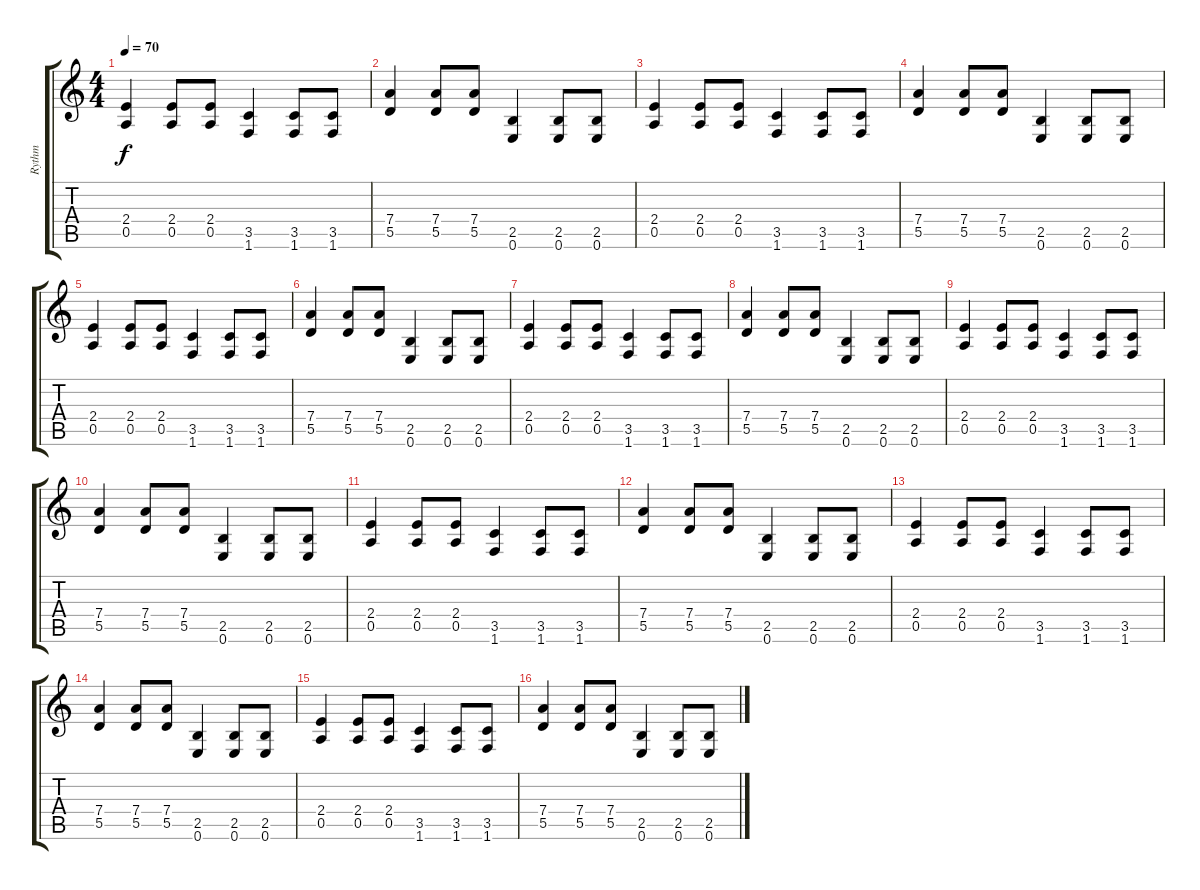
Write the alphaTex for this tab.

\track ("Rythm" "Rythm") {instrument overdrivenguitar}
\staff {score tabs}
\tuning (E4 B3 G3 D3 A2 E2) {hide}
\ts (4 4)
\tempo 70
\clef g2
\ks c
(2.4 0.5).4{dy f} (2.4 0.5).8 (2.4 0.5).8 (3.5 1.6).4 (3.5 1.6).8 (3.5 1.6).8 |
(7.4 5.5).4 (7.4 5.5).8 (7.4 5.5).8 (2.5 0.6).4 (2.5 0.6).8 (2.5 0.6).8 |
(2.4 0.5).4 (2.4 0.5).8 (2.4 0.5).8 (3.5 1.6).4 (3.5 1.6).8 (3.5 1.6).8 |
(7.4 5.5).4 (7.4 5.5).8 (7.4 5.5).8 (2.5 0.6).4 (2.5 0.6).8 (2.5 0.6).8 |
(2.4 0.5).4 (2.4 0.5).8 (2.4 0.5).8 (3.5 1.6).4 (3.5 1.6).8 (3.5 1.6).8 |
(7.4 5.5).4 (7.4 5.5).8 (7.4 5.5).8 (2.5 0.6).4 (2.5 0.6).8 (2.5 0.6).8 |
(2.4 0.5).4 (2.4 0.5).8 (2.4 0.5).8 (3.5 1.6).4 (3.5 1.6).8 (3.5 1.6).8 |
(7.4 5.5).4 (7.4 5.5).8 (7.4 5.5).8 (2.5 0.6).4 (2.5 0.6).8 (2.5 0.6).8 |
(2.4 0.5).4 (2.4 0.5).8 (2.4 0.5).8 (3.5 1.6).4 (3.5 1.6).8 (3.5 1.6).8 |
(7.4 5.5).4 (7.4 5.5).8 (7.4 5.5).8 (2.5 0.6).4 (2.5 0.6).8 (2.5 0.6).8 |
(2.4 0.5).4 (2.4 0.5).8 (2.4 0.5).8 (3.5 1.6).4 (3.5 1.6).8 (3.5 1.6).8 |
(7.4 5.5).4 (7.4 5.5).8 (7.4 5.5).8 (2.5 0.6).4 (2.5 0.6).8 (2.5 0.6).8 |
(2.4 0.5).4 (2.4 0.5).8 (2.4 0.5).8 (3.5 1.6).4 (3.5 1.6).8 (3.5 1.6).8 |
(7.4 5.5).4 (7.4 5.5).8 (7.4 5.5).8 (2.5 0.6).4 (2.5 0.6).8 (2.5 0.6).8 |
(2.4 0.5).4 (2.4 0.5).8 (2.4 0.5).8 (3.5 1.6).4 (3.5 1.6).8 (3.5 1.6).8 |
(7.4 5.5).4 (7.4 5.5).8 (7.4 5.5).8 (2.5 0.6).4 (2.5 0.6).8 (2.5 0.6).8
